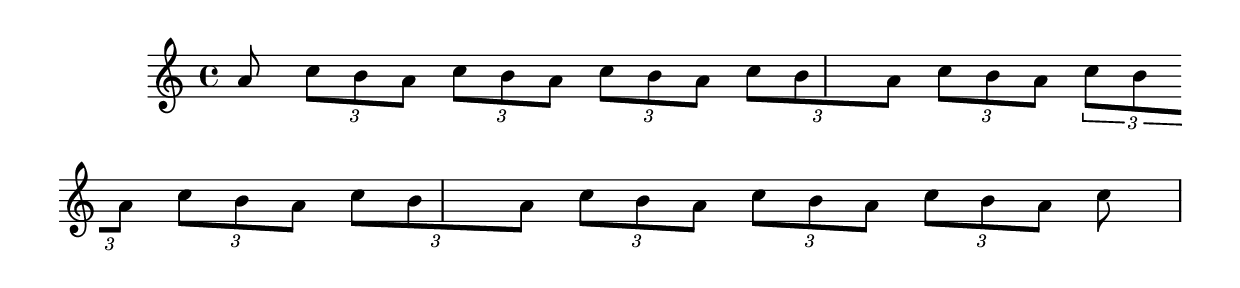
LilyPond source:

%% http://lsr.dsi.unimi.it/LSR/Item?id=406
%% see also http://lilypond.org/doc/v2.18/Documentation/snippets/rhythms#rhythms-permitting-line-breaks-within-beamed-tuplets

\layout {
  \context {
    \Voice
    % Permit line breaks within tuplets
    \remove "Forbid_line_break_engraver"
    % Allow beams to be broken at line breaks
    \override Beam.breakable = ##t
  }
}
\relative c'' {
  a8
  \repeat unfold 5 { \tuplet 3/2 { c[ b a] } }
  % Insert a manual line break within a tuplet
  \tuplet 3/2 { c[ b \bar "" \break a] }
  \repeat unfold 5 { \tuplet 3/2 { c[ b a] } }
  c8
}
